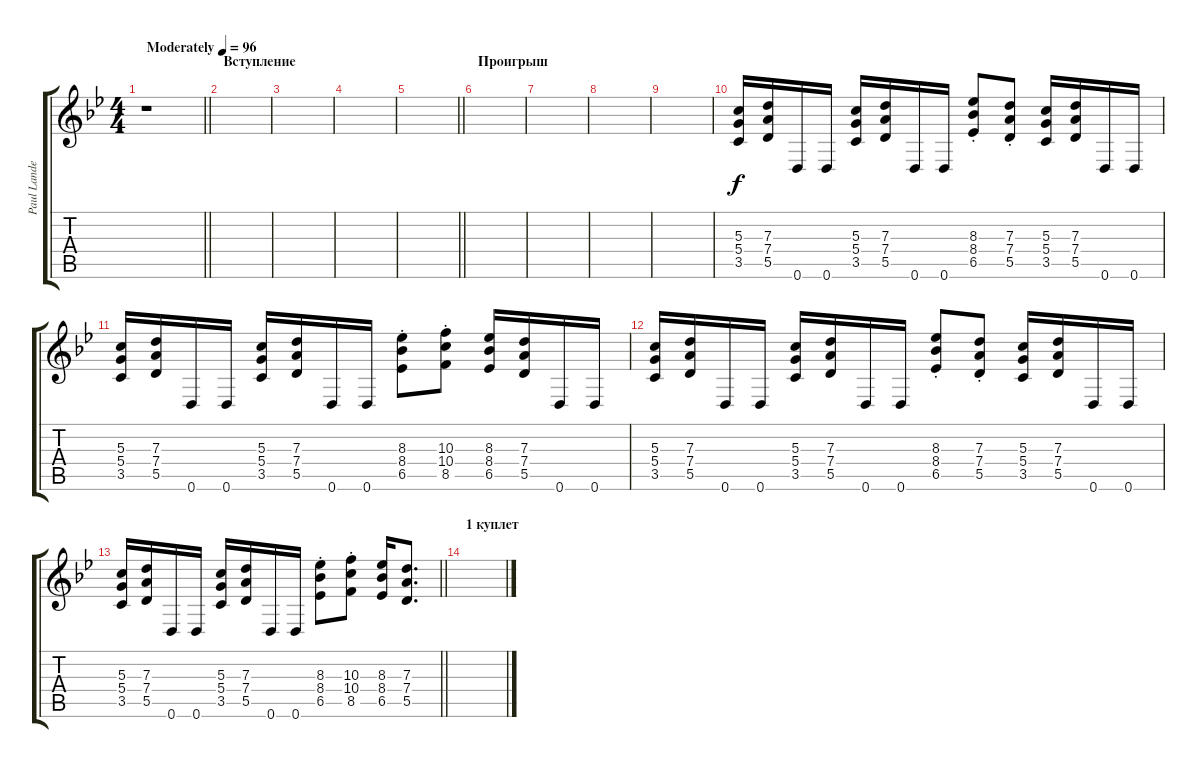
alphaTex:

\track ("Paul Landers" "Paul Lande") {instrument distortionguitar}
\staff {score tabs}
\tuning (E4 B3 G3 D3 A2 D2) {hide}
\ts (4 4)
\tempo (96 "Moderately")
\clef g2
\barLineRight lightlight
\ks bb
r.1{dy f instrument distortionguitar} |
\section ("" "Вступление")
|
|
|
\barLineRight lightlight
|
\section ("" "Проигрыш")
|
|
|
|
(5.3 5.4 3.5).16 (7.3 7.4 5.5).16 0.6.16 0.6.16 (5.3 5.4 3.5).16 (7.3 7.4 5.5).16 0.6.16 0.6.16 (8.3{st} 8.4{st} 6.5{st}).8 (7.3{st} 7.4{st} 5.5{st}).8 (5.3 5.4 3.5).16 (7.3 7.4 5.5).16 0.6.16 0.6.16 |
(5.3 5.4 3.5).16 (7.3 7.4 5.5).16 0.6.16 0.6.16 (5.3 5.4 3.5).16 (7.3 7.4 5.5).16 0.6.16 0.6.16 (8.3{st} 8.4{st} 6.5{st}).8 (10.3{st} 10.4{st} 8.5{st}).8 (8.3 8.4 6.5).16 (7.3 7.4 5.5).16 0.6.16 0.6.16 |
(5.3 5.4 3.5).16 (7.3 7.4 5.5).16 0.6.16 0.6.16 (5.3 5.4 3.5).16 (7.3 7.4 5.5).16 0.6.16 0.6.16 (8.3{st} 8.4{st} 6.5{st}).8 (7.3{st} 7.4{st} 5.5{st}).8 (5.3 5.4 3.5).16 (7.3 7.4 5.5).16 0.6.16 0.6.16 |
\barLineRight lightlight
(5.3 5.4 3.5).16 (7.3 7.4 5.5).16 0.6.16 0.6.16 (5.3 5.4 3.5).16 (7.3 7.4 5.5).16 0.6.16 0.6.16 (8.3{st} 8.4{st} 6.5{st}).8 (10.3{st} 10.4{st} 8.5{st}).8 (8.3 8.4 6.5).16 (7.3 7.4 5.5).8{d} |
\section ("" "1 куплет")
